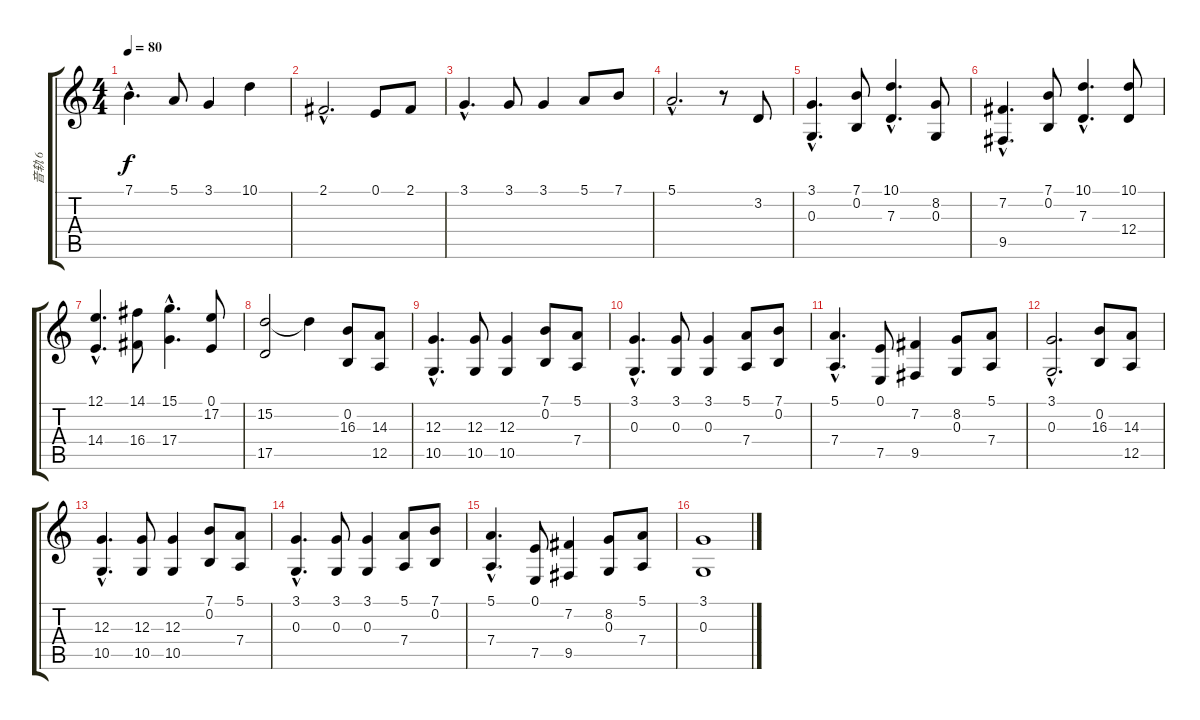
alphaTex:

\track ("音轨 6" "音轨 6") {instrument brightacousticpiano}
\staff {score tabs}
\tuning (E4 B3 G3 D3 A2 E2) {hide}
\ts (4 4)
\tempo 80
\clef g2
\ks c
7.1{hac}.4{d dy f} 5.1.8 3.1.4 10.1.4 |
2.1{hac}.2{d} 0.1.8 2.1.8 |
3.1{hac}.4{d} 3.1.8 3.1.4 5.1.8 7.1.8 |
5.1{hac}.2{d} r.8 3.2.8 |
(3.1{hac} 0.3{hac}).4{d} (7.1 0.2).8 (10.1{hac} 7.3{hac}).4{d} (8.2 0.3).8 |
(7.2{hac} 9.5{hac}).4{d} (7.1 0.2).8 (10.1{hac} 7.3{hac}).4{d} (10.1 12.4).8 |
(12.1{hac} 14.4{hac}).4{d} (14.1 16.4).8 (15.1{hac} 17.4{hac}).4{d} (0.1 17.2).8 |
(15.2 17.5).2 15.2{t}.4 (0.2 16.3).8 (14.3 12.5).8 |
(12.3{hac} 10.5{hac}).4{d} (12.3 10.5).8 (12.3 10.5).4 (7.1 0.2).8 (5.1 7.4).8 |
(3.1{hac} 0.3{hac}).4{d} (3.1 0.3).8 (3.1 0.3).4 (5.1 7.4).8 (7.1 0.2).8 |
(5.1{hac} 7.4{hac}).4{d} (0.1 7.5).8 (7.2 9.5).4 (8.2 0.3).8 (5.1 7.4).8 |
(3.1{hac} 0.3{hac}).2{d} (0.2 16.3).8 (14.3 12.5).8 |
(12.3{hac} 10.5{hac}).4{d} (12.3 10.5).8 (12.3 10.5).4 (7.1 0.2).8 (5.1 7.4).8 |
(3.1{hac} 0.3{hac}).4{d} (3.1 0.3).8 (3.1 0.3).4 (5.1 7.4).8 (7.1 0.2).8 |
(5.1{hac} 7.4{hac}).4{d} (0.1 7.5).8 (7.2 9.5).4 (8.2 0.3).8 (5.1 7.4).8 |
(3.1 0.3).1
